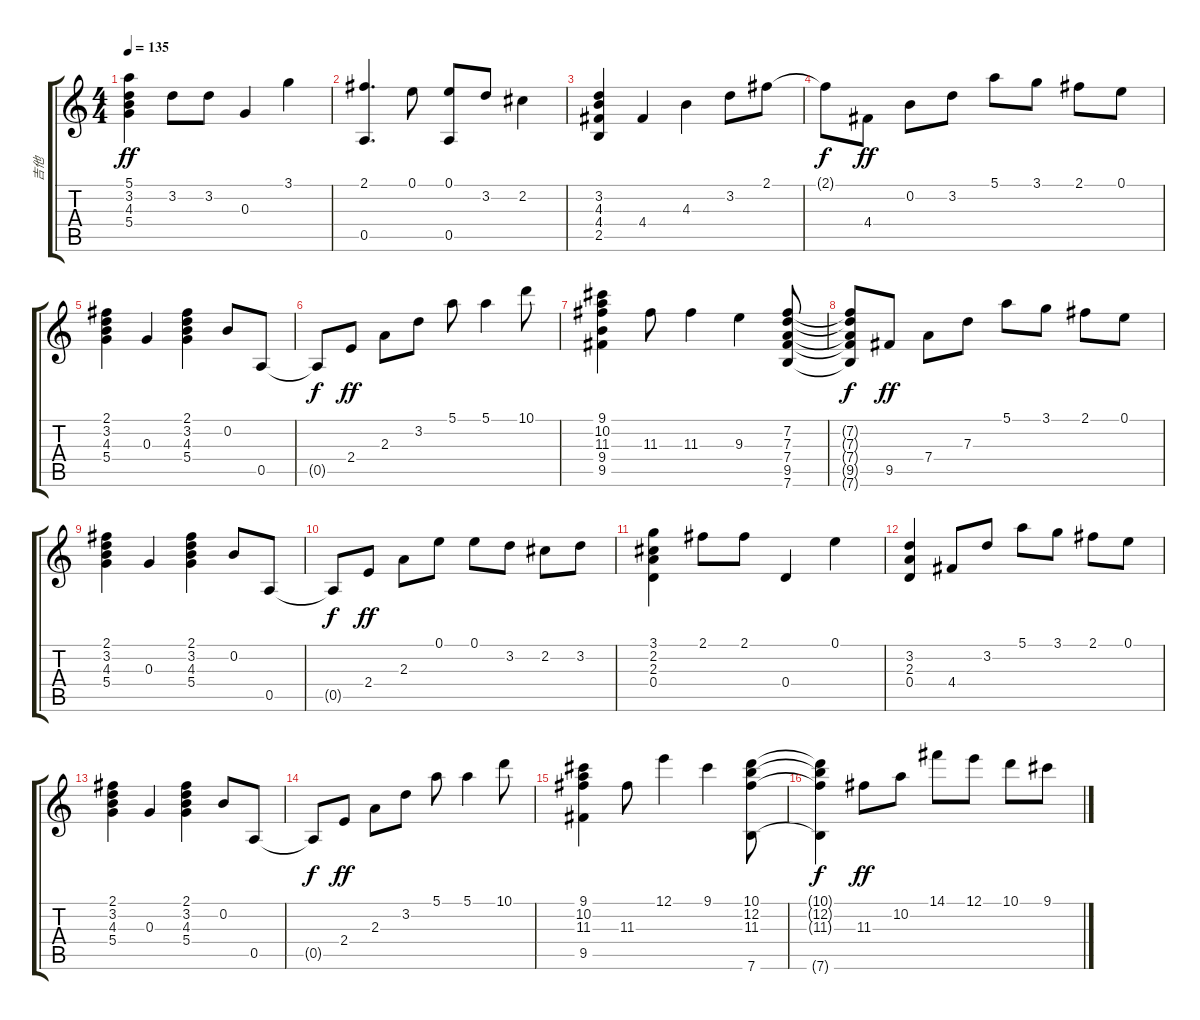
\track ("吉他" "吉他") {instrument electricguitarclean}
\staff {score tabs}
\tuning (E4 B3 G3 D3 A2 E2) {hide}
\ts (4 4)
\tempo 135
\clef g2
\ks c
(5.1 3.2 4.3 5.4).4{dy ff} 3.2.8 3.2.8 0.3.4 3.1.4 |
(2.1 0.5).4{d} 0.1.8 (0.1 0.5).8 3.2.8 2.2.4 |
(3.2 4.3 4.4 2.5).4 4.4.4 4.3.4 3.2.8 2.1.8 |
2.1{t}.8{dy f} 4.4.8{dy ff} 0.2.8 3.2.8 5.1.8 3.1.8 2.1.8 0.1.8 |
(2.1 3.2 4.3 5.4).4 0.3.4 (2.1 3.2 4.3 5.4).4 0.2.8 0.5.8 |
0.5{t}.8{dy f} 2.4.8{dy ff} 2.3.8 3.2.8 5.1.8 5.1.4 10.1.8 |
(9.1 10.2 11.3 9.4 9.5).4 11.3.8 11.3.4 9.3.4 (7.2 7.3 7.4 9.5 7.6).8 |
(7.2{t} 7.3{t} 7.4{t} 9.5{t} 7.6{t}).8{dy f} 9.5.8{dy ff} 7.4.8 7.3.8 5.1.8 3.1.8 2.1.8 0.1.8 |
(2.1 3.2 4.3 5.4).4 0.3.4 (2.1 3.2 4.3 5.4).4 0.2.8 0.5.8 |
0.5{t}.8{dy f} 2.4.8{dy ff} 2.3.8 0.1.8 0.1.8 3.2.8 2.2.8 3.2.8 |
(3.1 2.2 2.3 0.4).4 2.1.8 2.1.8 0.4.4 0.1.4 |
(3.2 2.3 0.4).4 4.4.8 3.2.8 5.1.8 3.1.8 2.1.8 0.1.8 |
(2.1 3.2 4.3 5.4).4 0.3.4 (2.1 3.2 4.3 5.4).4 0.2.8 0.5.8 |
0.5{t}.8{dy f} 2.4.8{dy ff} 2.3.8 3.2.8 5.1.8 5.1.4 10.1.8 |
(9.1 10.2 11.3 9.5).4 11.3.8 12.1.4 9.1.4 (10.1 12.2 11.3 7.6).8 |
(10.1{t} 12.2{t} 11.3{t} 7.6{t}).4{dy f} 11.3.8{dy ff} 10.2.8 14.1.8 12.1.8 10.1.8 9.1.8
